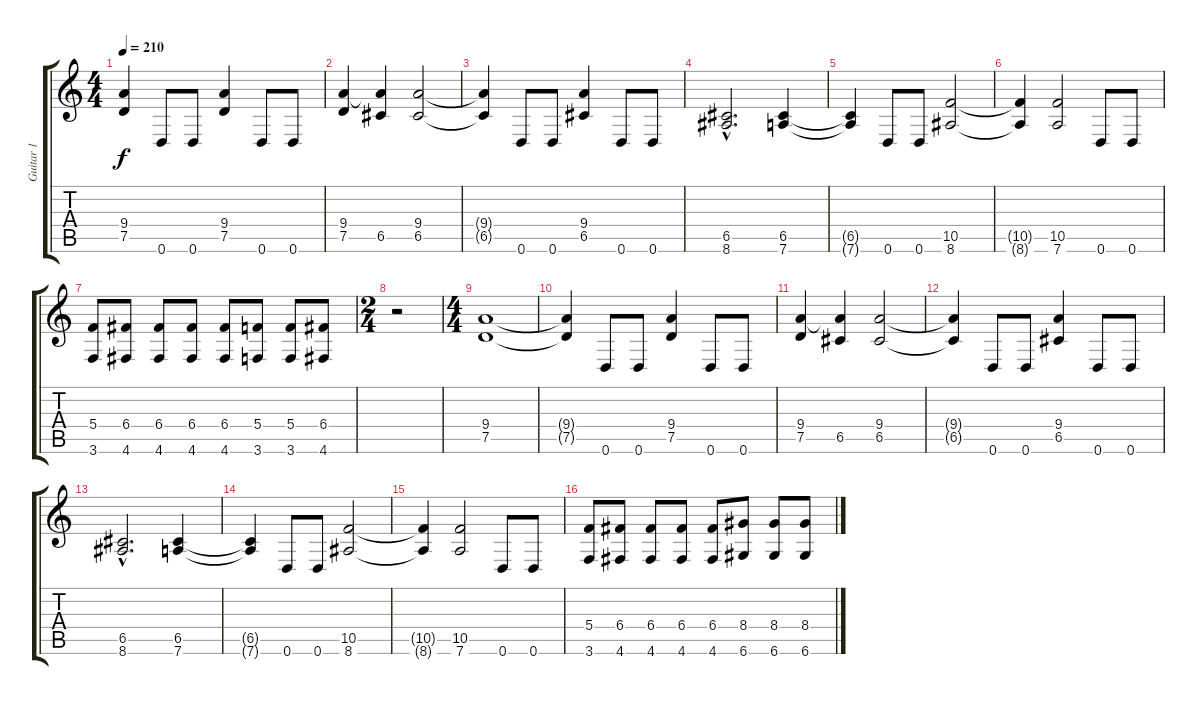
\track ("Guitar 1" "Guitar 1") {instrument distortionguitar}
\staff {score tabs}
\tuning (D4 A3 F3 C3 G2 D2) {hide}
\ts (4 4)
\tempo 210
\clef g2
\ks c
(9.4{t} 7.5{t}).4{dy f} 0.6.8 0.6.8 (9.4 7.5).4 0.6.8 0.6.8 |
(9.4 7.5).4 (9.4{t} 6.5).4 (9.4 6.5).2 |
(9.4{t} 6.5{t}).4 0.6.8 0.6.8 (9.4 6.5).4 0.6.8 0.6.8 |
(6.5{hac} 8.6{hac}).2{d} (6.5 7.6).4 |
(6.5{t} 7.6{t}).4 0.6.8 0.6.8 (10.5 8.6).2 |
(10.5{t} 8.6{t}).4 (10.5 7.6).2 0.6.8 0.6.8 |
(5.4 3.6).8 (6.4 4.6).8 (6.4 4.6).8 (6.4 4.6).8 (6.4 4.6).8 (5.4 3.6).8 (5.4 3.6).8 (6.4 4.6).8 |
\ts (2 4)
r.2 |
\ts (4 4)
(9.4 7.5).1 |
(9.4{t} 7.5{t}).4 0.6.8 0.6.8 (9.4 7.5).4 0.6.8 0.6.8 |
(9.4 7.5).4 (9.4{t} 6.5).4 (9.4 6.5).2 |
(9.4{t} 6.5{t}).4 0.6.8 0.6.8 (9.4 6.5).4 0.6.8 0.6.8 |
(6.5{hac} 8.6{hac}).2{d} (6.5 7.6).4 |
(6.5{t} 7.6{t}).4 0.6.8 0.6.8 (10.5 8.6).2 |
(10.5{t} 8.6{t}).4 (10.5 7.6).2 0.6.8 0.6.8 |
(5.4 3.6).8 (6.4 4.6).8 (6.4 4.6).8 (6.4 4.6).8 (6.4 4.6).8 (8.4 6.6).8 (8.4 6.6).8 (8.4 6.6).8
